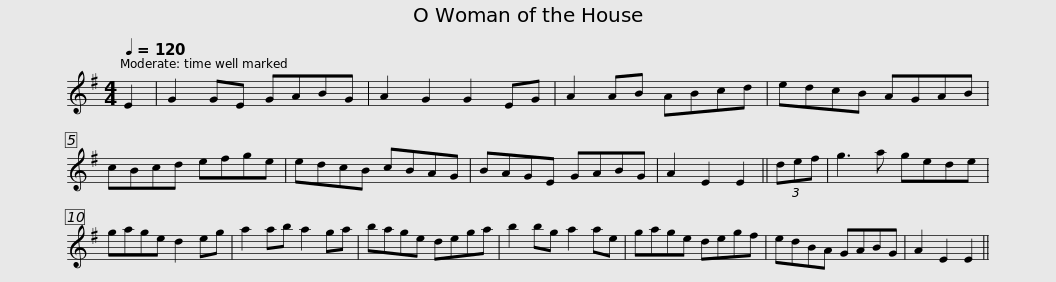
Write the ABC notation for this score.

X:1
L:1/8
Q:1/4=120
M:4/4
I:linebreak $
K:G
V:1 treble
V:1
 E2 | G2 GE GABG | A2 G2 G2 EG | A2 AB ABcd | edcB AGAB | %5
 cBcd efge | edcB cBAG |$ BAGE GABG | A2 E2 E2 || (3def | %10
 g3 a gede | gage d2 eg | a2 ab a2 ga | bage dega |$ b2 bg a2 ae | %15
 gage degf | edBA GABG | A2 E2 E2 || %18
